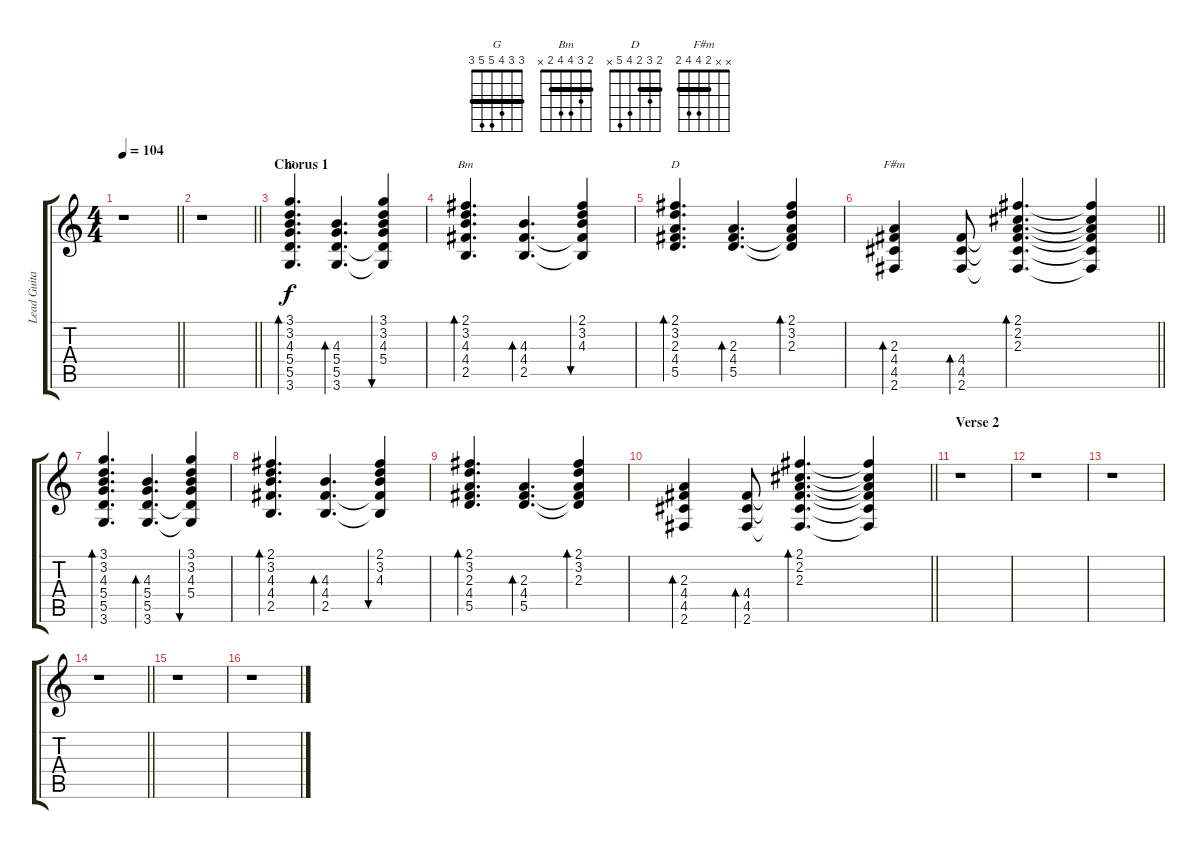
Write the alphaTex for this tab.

\track ("Lead Guitar" "Lead Guita") {instrument electricguitarclean}
\staff {score tabs}
\tuning (E4 B3 G3 D3 A2 E2) {hide}
\chord ("G" 3 3 4 5 5 3) {barre 3}
\chord ("Bm" 2 3 4 4 2 x) {barre 2}
\chord ("D" 2 3 2 4 5 x) {barre 2}
\chord ("F#m" x x 2 4 4 2) {barre 2}
\ts (4 4)
\tempo 104
\clef g2
\barLineRight lightlight
\ks c
r.1{dy f} |
\barLineRight lightlight
r.1 |
\section ("" "Chorus 1")
(3.1 3.2 4.3 5.4 5.5 3.6).4{d bd 60 ch "G"} (4.3 5.4 5.5 3.6).4{d bd 60} (3.1 3.2 4.3 5.4 5.5{t} 3.6{t}).4{bu 60} |
(2.1 3.2 4.3 4.4 2.5).4{d bd 60 ch "Bm"} (4.3 4.4 2.5).4{d bd 60} (2.1 3.2 4.3 4.4{t} 2.5{t}).4{bu 60} |
(2.1 3.2 2.3 4.4 5.5).4{d bd 60 ch "D"} (2.3 4.4 5.5).4{d bd 60} (2.1 3.2 2.3 4.4{t} 5.5{t}).4{bd 60} |
\barLineRight lightlight
(2.3 4.4 4.5 2.6).4{bd 60 ch "F#m"} (4.4 4.5 2.6).8{bd 60} (2.1 2.2 2.3 4.4{t} 4.5{t} 2.6{t}).4{d bd 60} (2.1{t} 2.2{t} 2.3{t} 4.4{t} 4.5{t} 2.6{t}).4 |
(3.1 3.2 4.3 5.4 5.5 3.6).4{d bd 60} (4.3 5.4 5.5 3.6).4{d bd 60} (3.1 3.2 4.3 5.4 5.5{t} 3.6{t}).4{bu 60} |
(2.1 3.2 4.3 4.4 2.5).4{d bd 60} (4.3 4.4 2.5).4{d bd 60} (2.1 3.2 4.3 4.4{t} 2.5{t}).4{bu 60} |
(2.1 3.2 2.3 4.4 5.5).4{d bd 60} (2.3 4.4 5.5).4{d bd 60} (2.1 3.2 2.3 4.4{t} 5.5{t}).4{bd 60} |
\barLineRight lightlight
(2.3 4.4 4.5 2.6).4{bd 60} (4.4 4.5 2.6).8{bd 60} (2.1 2.2 2.3 4.4{t} 4.5{t} 2.6{t}).4{d bd 60} (2.1{t} 2.2{t} 2.3{t} 4.4{t} 4.5{t} 2.6{t}).4 |
\section ("" "Verse 2")
r.1 |
r.1 |
r.1 |
\barLineRight lightlight
r.1 |
r.1 |
r.1
